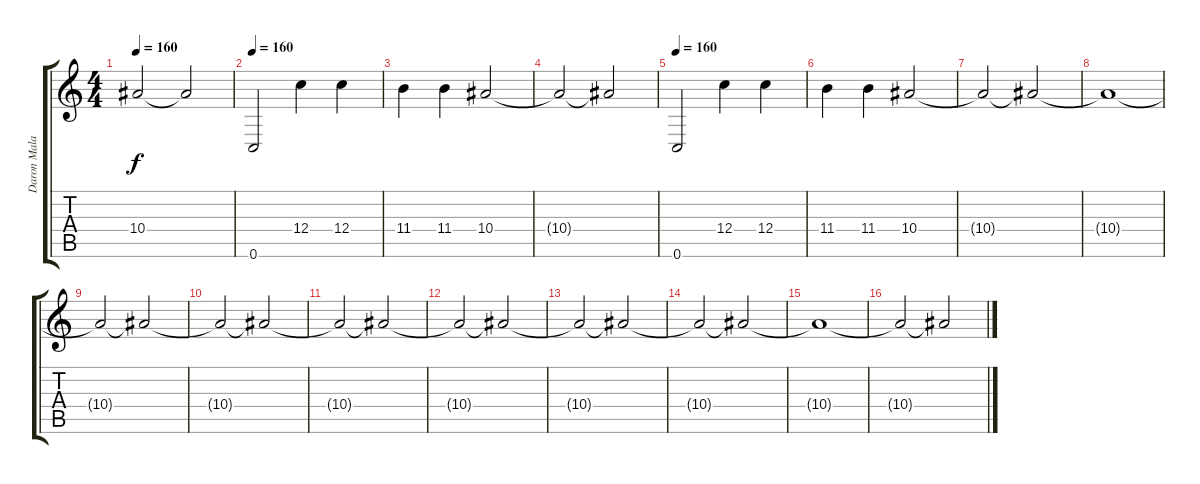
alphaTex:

\track ("Daron Malakian(Guitar)" "Daron Mala") {instrument overdrivenguitar}
\staff {score tabs}
\tuning (D4 A3 F3 C3 G2 C2) {hide}
\ts (4 4)
\tempo 160
\clef g2
\ks c
10.4{t}.2{dy f} 10.4{t}.2 |
\tempo 160
0.6.2 12.4.4 12.4.4 |
11.4.4 11.4.4 10.4.2 |
10.4{t}.2 10.4{t}.2 |
\tempo 160
0.6.2 12.4.4 12.4.4 |
11.4.4 11.4.4 10.4.2 |
10.4{t}.2 10.4{t}.2 |
10.4{t}.1 |
10.4{t}.2 10.4{t}.2 |
10.4{t}.2 10.4{t}.2 |
10.4{t}.2 10.4{t}.2 |
10.4{t}.2 10.4{t}.2 |
10.4{t}.2 10.4{t}.2 |
10.4{t}.2 10.4{t}.2 |
10.4{t}.1 |
10.4{t}.2 10.4{t}.2
